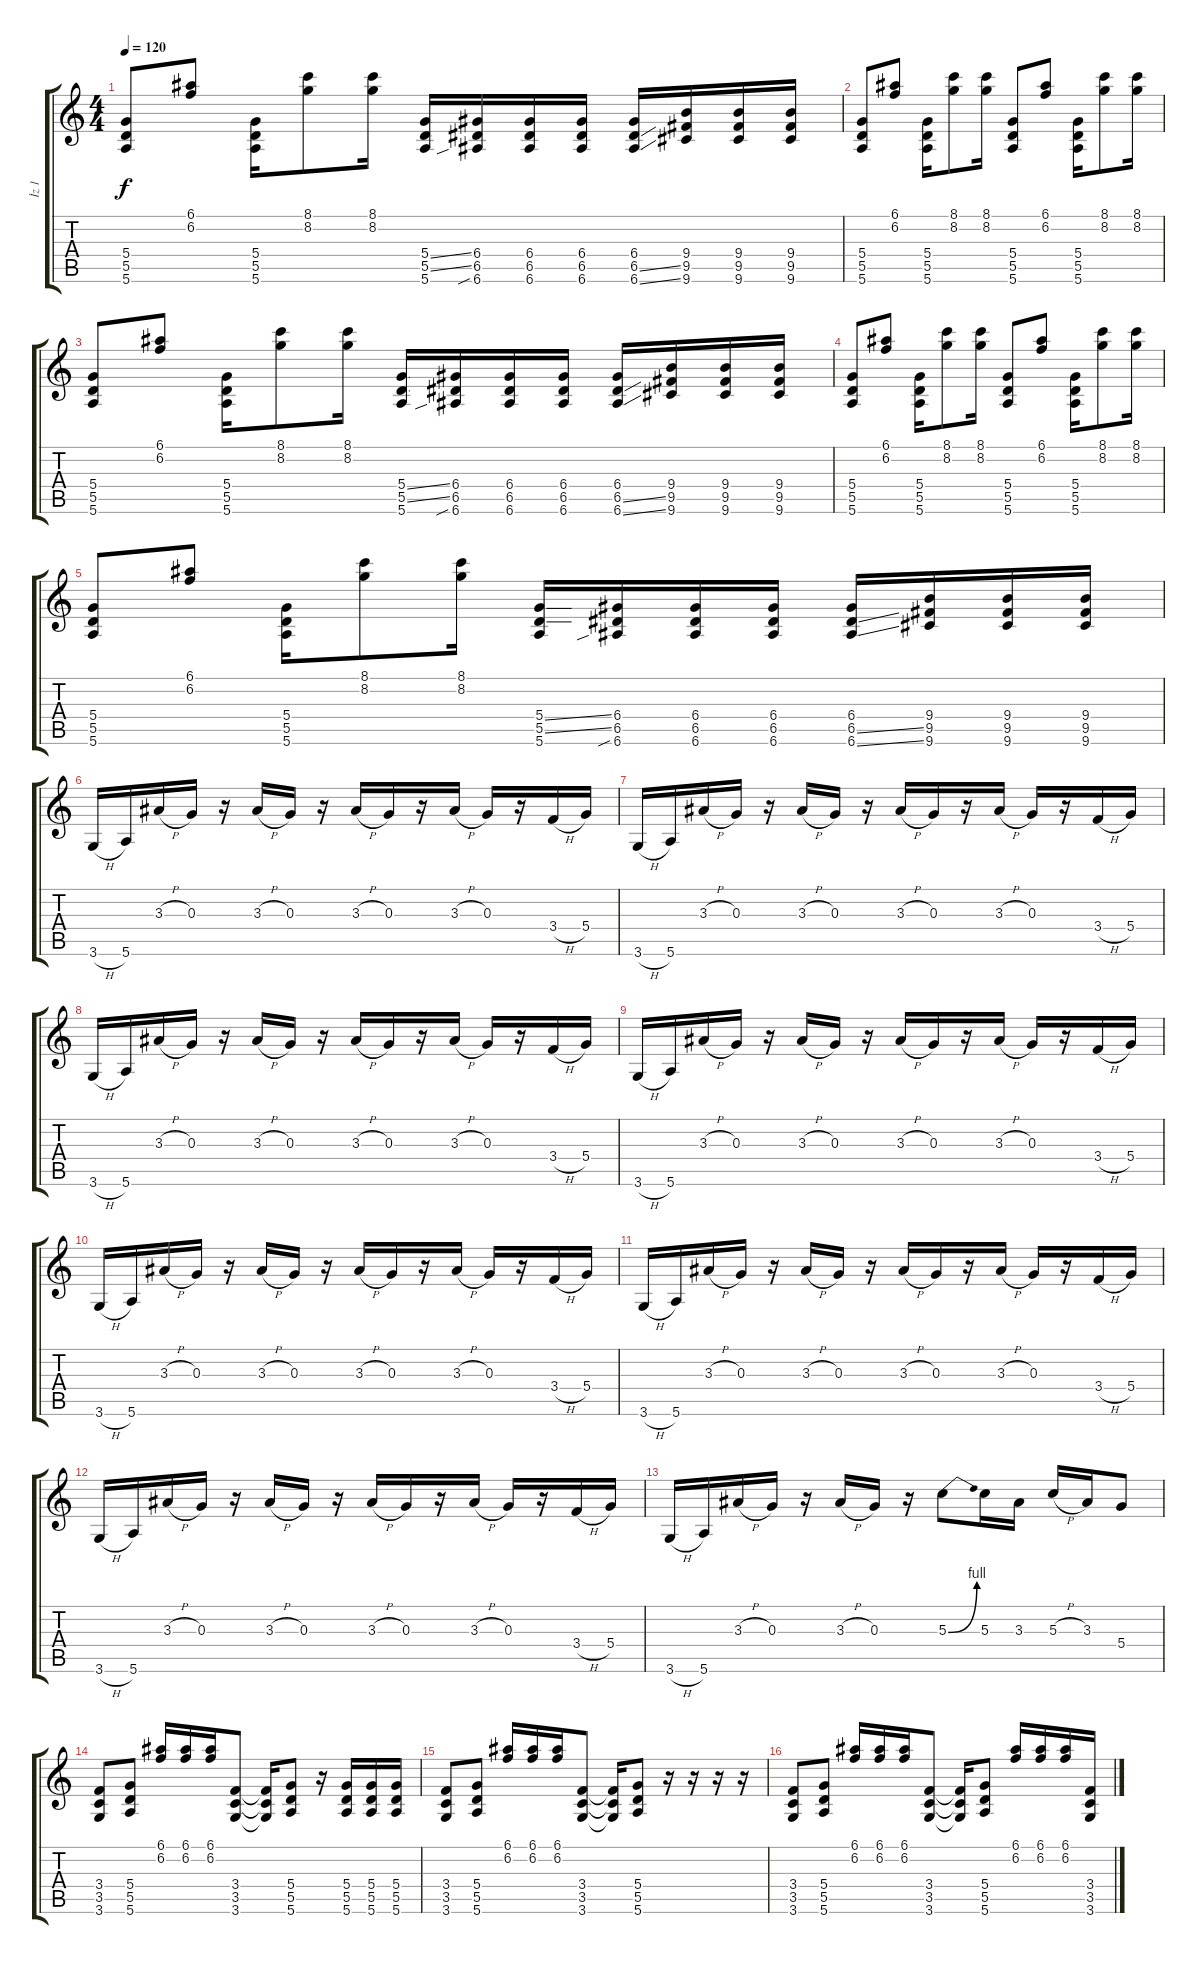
\track ("İz 1" "İz 1") {instrument overdrivenguitar}
\staff {score tabs}
\tuning (E4 B3 G3 D3 A2 E2) {hide}
\ts (4 4)
\tempo 120
\clef g2
\ks c
(5.4 5.5 5.6).8{dy f} (6.1 6.2).8 (5.4 5.5 5.6).16 (8.1 8.2).8 (8.1 8.2).16 (5.4{ss} 5.5{ss} 5.6).16 (6.4 6.5 6.6{sib}).16 (6.4 6.5 6.6).16 (6.4 6.5 6.6).16 (6.4 6.5{ss} 6.6{ss}).16 (9.4 9.5 9.6).16 (9.4 9.5 9.6).16 (9.4 9.5 9.6).16 |
(5.4 5.5 5.6).8 (6.1 6.2).8 (5.4 5.5 5.6).16 (8.1 8.2).8 (8.1 8.2).16 (5.4 5.5 5.6).8 (6.1 6.2).8 (5.4 5.5 5.6).16 (8.1 8.2).8 (8.1 8.2).16 |
(5.4 5.5 5.6).8 (6.1 6.2).8 (5.4 5.5 5.6).16 (8.1 8.2).8 (8.1 8.2).16 (5.4{ss} 5.5{ss} 5.6).16 (6.4 6.5 6.6{sib}).16 (6.4 6.5 6.6).16 (6.4 6.5 6.6).16 (6.4 6.5{ss} 6.6{ss}).16 (9.4 9.5 9.6).16 (9.4 9.5 9.6).16 (9.4 9.5 9.6).16 |
(5.4 5.5 5.6).8 (6.1 6.2).8 (5.4 5.5 5.6).16 (8.1 8.2).8 (8.1 8.2).16 (5.4 5.5 5.6).8 (6.1 6.2).8 (5.4 5.5 5.6).16 (8.1 8.2).8 (8.1 8.2).16 |
(5.4 5.5 5.6).8 (6.1 6.2).8 (5.4 5.5 5.6).16 (8.1 8.2).8 (8.1 8.2).16 (5.4{ss} 5.5{ss} 5.6).16 (6.4 6.5 6.6{sib}).16 (6.4 6.5 6.6).16 (6.4 6.5 6.6).16 (6.4 6.5{ss} 6.6{ss}).16 (9.4 9.5 9.6).16 (9.4 9.5 9.6).16 (9.4 9.5 9.6).16 |
3.6{h}.16 5.6.16 3.3{h}.16 0.3.16 r.16 3.3{h}.16 0.3.16 r.16 3.3{h}.16 0.3.16 r.16 3.3{h}.16 0.3.16 r.16 3.4{h}.16 5.4.16 |
3.6{h}.16 5.6.16 3.3{h}.16 0.3.16 r.16 3.3{h}.16 0.3.16 r.16 3.3{h}.16 0.3.16 r.16 3.3{h}.16 0.3.16 r.16 3.4{h}.16 5.4.16 |
3.6{h}.16 5.6.16 3.3{h}.16 0.3.16 r.16 3.3{h}.16 0.3.16 r.16 3.3{h}.16 0.3.16 r.16 3.3{h}.16 0.3.16 r.16 3.4{h}.16 5.4.16 |
3.6{h}.16 5.6.16 3.3{h}.16 0.3.16 r.16 3.3{h}.16 0.3.16 r.16 3.3{h}.16 0.3.16 r.16 3.3{h}.16 0.3.16 r.16 3.4{h}.16 5.4.16 |
3.6{h}.16 5.6.16 3.3{h}.16 0.3.16 r.16 3.3{h}.16 0.3.16 r.16 3.3{h}.16 0.3.16 r.16 3.3{h}.16 0.3.16 r.16 3.4{h}.16 5.4.16 |
3.6{h}.16 5.6.16 3.3{h}.16 0.3.16 r.16 3.3{h}.16 0.3.16 r.16 3.3{h}.16 0.3.16 r.16 3.3{h}.16 0.3.16 r.16 3.4{h}.16 5.4.16 |
3.6{h}.16 5.6.16 3.3{h}.16 0.3.16 r.16 3.3{h}.16 0.3.16 r.16 3.3{h}.16 0.3.16 r.16 3.3{h}.16 0.3.16 r.16 3.4{h}.16 5.4.16 |
3.6{h}.16 5.6.16 3.3{h}.16 0.3.16 r.16 3.3{h}.16 0.3.16 r.16 5.3{be (bend 0 0 60 4)}.8 5.3.16 3.3.16 5.3{h}.16 3.3.16 5.4.8 |
(3.4 3.5 3.6).8 (5.4 5.5 5.6).8 (6.1 6.2).16 (6.1 6.2).16 (6.1 6.2).16 (3.4 3.5 3.6).8 (3.4{t} 3.5{t} 3.6{t}).16 (5.4 5.5 5.6).8 r.16 (5.4 5.5 5.6).16 (5.4 5.5 5.6).16 (5.4 5.5 5.6).16 |
(3.4 3.5 3.6).8 (5.4 5.5 5.6).8 (6.1 6.2).16 (6.1 6.2).16 (6.1 6.2).16 (3.4 3.5 3.6).8 (3.4{t} 3.5{t} 3.6{t}).16 (5.4 5.5 5.6).8 r.16 r.16 r.16 r.16 |
(3.4 3.5 3.6).8 (5.4 5.5 5.6).8 (6.1 6.2).16 (6.1 6.2).16 (6.1 6.2).16 (3.4 3.5 3.6).8 (3.4{t} 3.5{t} 3.6{t}).16 (5.4 5.5 5.6).8 (6.1 6.2).16 (6.1 6.2).16 (6.1 6.2).16 (3.4 3.5 3.6).16
